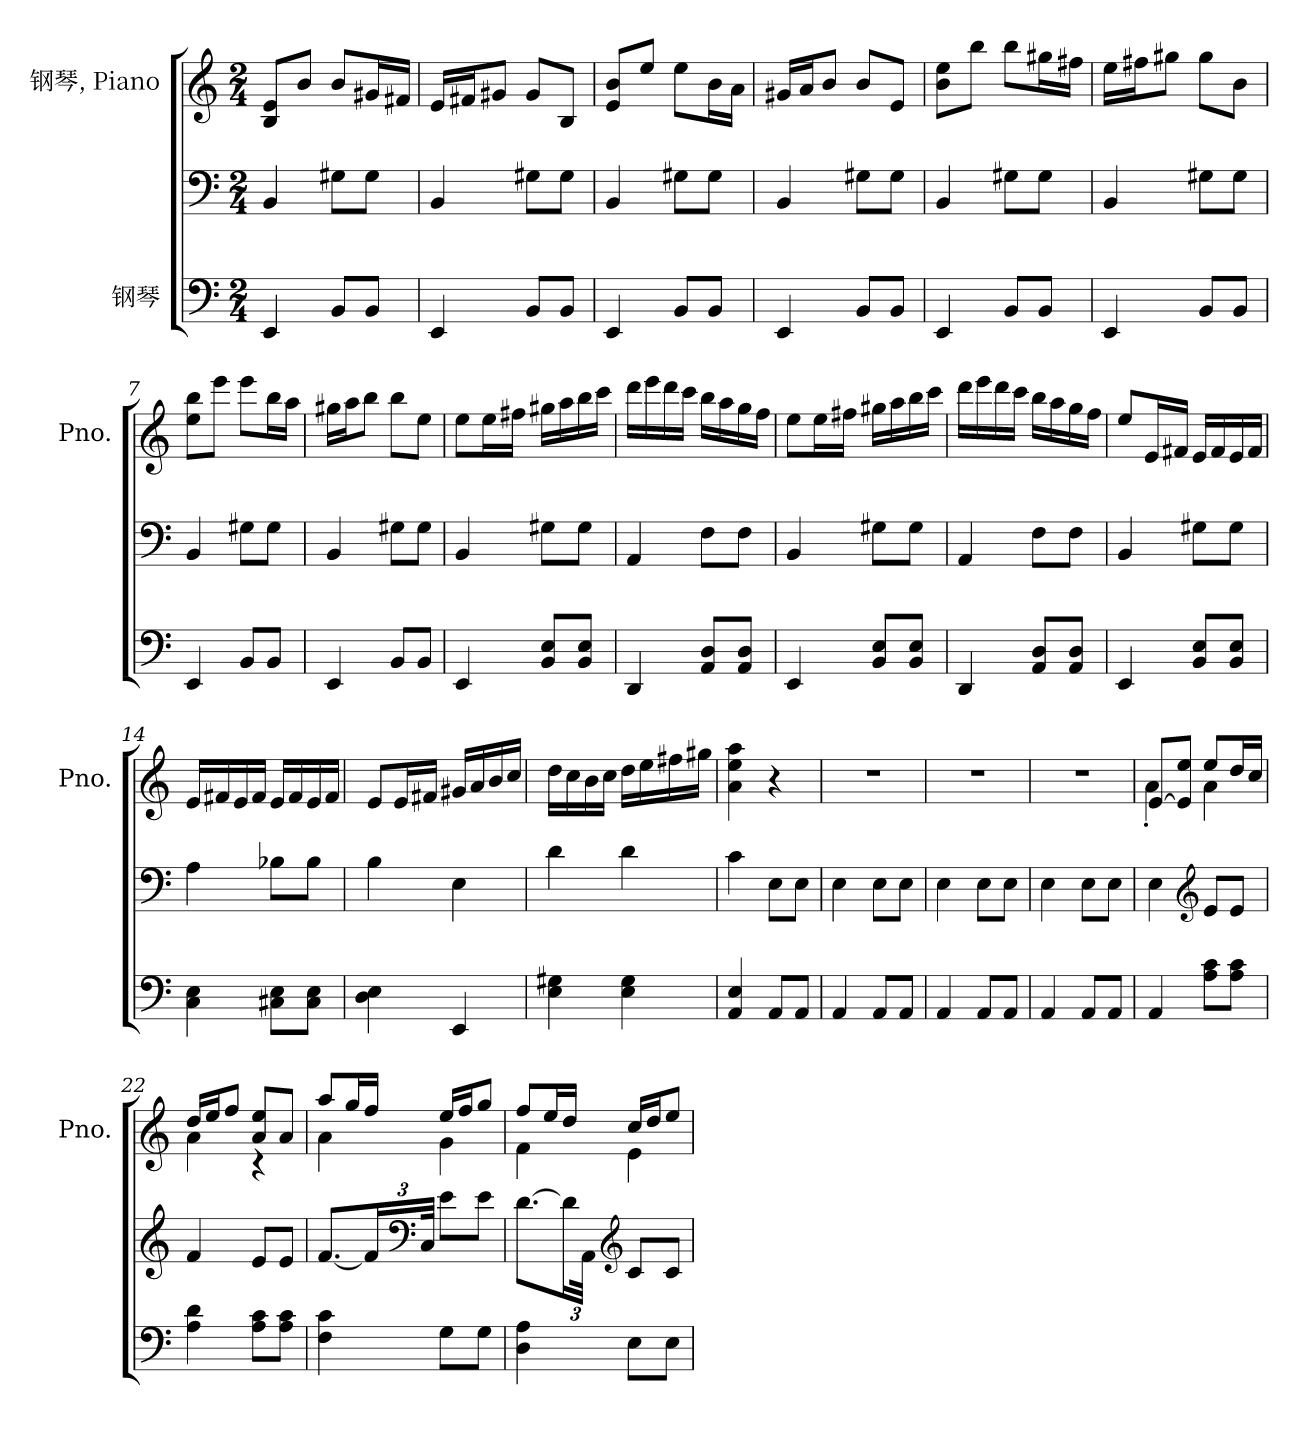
**kern	**kern	**kern
*part2	*part2	*part1
*staff3	*staff2	*staff1
*I"钢琴	*	*I"钢琴, Piano
*	*	*I'Pno.
*clefF4	*clefF4	*clefG2
*k[]	*k[]	*k[]
*M2/4	*M2/4	*M2/4
*MM120	*MM120	*MM120
=1	=1	=1
4EE/	4BB/	8B/ 8e/L
.	.	8b/J
8BB/L	8G#X\L	8b/L
8BB/J	8G#\J	16g#X/L
.	.	16f#X/JJ
=2	=2	=2
4EE/	4BB/	16e/LL
.	.	16f#X/J
.	.	8g#X/J
8BB/L	8G#X\L	8g#/L
8BB/J	8G#\J	8B/J
=3	=3	=3
4EE/	4BB/	8e/ 8b/L
.	.	8ee/J
8BB/L	8G#X\L	8ee\L
8BB/J	8G#\J	16b\L
.	.	16a\JJ
=4	=4	=4
4EE/	4BB/	16g#X/LL
.	.	16a/J
.	.	8b/J
8BB/L	8G#X\L	8b/L
8BB/J	8G#\J	8e/J
=5	=5	=5
4EE/	4BB/	8b\ 8ee\L
.	.	8bb\J
8BB/L	8G#X\L	8bb\L
8BB/J	8G#\J	16gg#X\L
.	.	16ff#X\JJ
!!LO:LB:g=z
=6	=6	=6
4EE/	4BB/	16ee\LL
.	.	16ff#X\J
.	.	8gg#X\J
8BB/L	8G#X\L	8gg#\L
8BB/J	8G#\J	8b\J
=7	=7	=7
4EE/	4BB/	8ee\ 8bb\L
.	.	8eee\J
8BB/L	8G#X\L	8eee\L
8BB/J	8G#\J	16bb\L
.	.	16aa\JJ
=8	=8	=8
4EE/	4BB/	16gg#X\LL
.	.	16aa\J
.	.	8bb\J
8BB/L	8G#X\L	8bb\L
8BB/J	8G#\J	8ee\J
=9	=9	=9
4EE/	4BB/	8ee\L
.	.	16ee\L
.	.	16ff#X\JJ
8BB/ 8E/L	8G#X\L	16gg#X\LL
.	.	16aa\
8BB/ 8E/J	8G#\J	16bb\
.	.	16ccc\JJ
=10	=10	=10
4DD/	4AA/	16ddd\LL
.	.	16eee\
.	.	16ddd\
.	.	16ccc\JJ
8AA/ 8D/L	8F\L	16bb\LL
.	.	16aa\
8AA/ 8D/J	8F\J	16gg\
.	.	16ff\JJ
!!LO:LB:g=z
=11	=11	=11
4EE/	4BB/	8ee\L
.	.	16ee\L
.	.	16ff#X\JJ
8BB/ 8E/L	8G#X\L	16gg#X\LL
.	.	16aa\
8BB/ 8E/J	8G#\J	16bb\
.	.	16ccc\JJ
=12	=12	=12
4DD/	4AA/	16ddd\LL
.	.	16eee\
.	.	16ddd\
.	.	16ccc\JJ
8AA/ 8D/L	8F\L	16bb\LL
.	.	16aa\
8AA/ 8D/J	8F\J	16gg\
.	.	16ff\JJ
=13	=13	=13
4EE/	4BB/	8ee/L
.	.	16e/L
.	.	16f#X/JJ
8BB/ 8E/L	8G#X\L	16e/LL
.	.	16f#/
8BB/ 8E/J	8G#\J	16e/
.	.	16f#/JJ
=14	=14	=14
4C\ 4E\	4A\	16e/LL
.	.	16f#X/
.	.	16e/
.	.	16f#/JJ
8C#X\ 8E\L	8B-X\L	16e/LL
.	.	16f#/
8C#\ 8E\J	8B-\J	16e/
.	.	16f#/JJ
!!LO:LB:g=z
=15	=15	=15
4D\ 4E\	4B\	8e/L
.	.	16e/L
.	.	16f#X/JJ
4EE/	4E\	16g#X/LL
.	.	16a/
.	.	16b/
.	.	16cc/JJ
=16	=16	=16
4E\ 4G#X\	4d\	16dd\LL
.	.	16cc\
.	.	16b\
.	.	16cc\JJ
4E\ 4G#\	4d\	16dd\LL
.	.	16ee\
.	.	16ff#X\
.	.	16gg#X\JJ
=17	=17	=17
4AA/ 4E/	4c\	4a\ 4ee\ 4aa\
8AA/L	8E\L	4r
8AA/J	8E\J	.
=18	=18	=18
4AA/	4E\	2r
8AA/L	8E\L	.
8AA/J	8E\J	.
=19	=19	=19
4AA/	4E\	2r
8AA/L	8E\L	.
8AA/J	8E\J	.
=20	=20	=20
4AA/	4E\	2r
8AA/L	8E\L	.
8AA/J	8E\J	.
!!LO:PB:g=z
=21	=21	=21
*	*	*MM115
*	*	*^
4AA/	4E\	[8e/L	4a'\
.	.	8e/] 8ee/J	.
*	*clefG2	*	*
8A\ 8c\L	8e/L	8ee/L	4a\
8A\ 8c\J	8e/J	16dd/L	.
.	.	16cc/JJ	.
=22	=22	=22	=22
4A\ 4d\	4f/	16dd/LL	4a\
.	.	16ee/J	.
.	.	8ff/J	.
8A\ 8c\L	8e/L	8a/ 8ee/L	4r
8A\ 8c\J	8e/J	8a/J	.
=23	=23	=23	=23
4F\ 4c\	[8.f/L	8aa/L	4a\
.	.	16gg/L	.
*	*Xbrackettup	*	*
.	24f/L]	16ff/JJ	.
*	*clefF4	*	*
.	48C/JJk	.	.
8G\L	8e\L	16ee/LL	4g\
.	.	16ff/J	.
8G\J	8e\J	8gg/J	.
=24	=24	=24	=24
4D\ 4A\	[8.d\L	8ff/L	4f\
.	.	16ee/L	.
.	24d\L]	16dd/JJ	.
.	48AA\JJk	.	.
*	*clefG2	*	*
8E\L	8c/L	16cc/LL	4e\
.	.	16dd/J	.
8E\J	8c/J	8ee/J	.
*	*	*v	*v
=	=	=
*-	*-	*-
